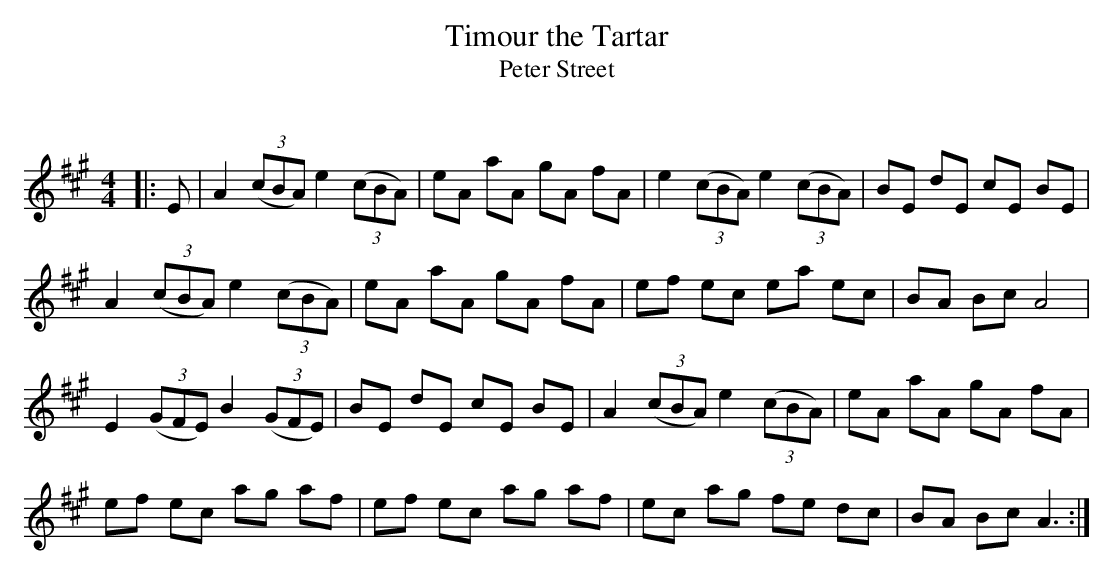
X:1
T: Timour the Tartar
T: Peter Street
C:
Q: 232
K:A
M:4/4
L:1/8
|:E|A2 ((3cBA) e2 ((3cBA) |eA aA gA fA|e2 ((3cBA) e2 ((3cBA) |BE dE cE BE|
A2 ((3cBA) e2 ((3cBA) |eA aA gA fA|ef ec ea ec|BA Bc A4|
E2 ((3GFE) B2 ((3GFE) |BE dE cE BE|A2 ((3cBA) e2 ((3cBA) |eA aA gA fA|
ef ec ag af|ef ec ag af|ec ag fe dc|BA Bc A3:|
